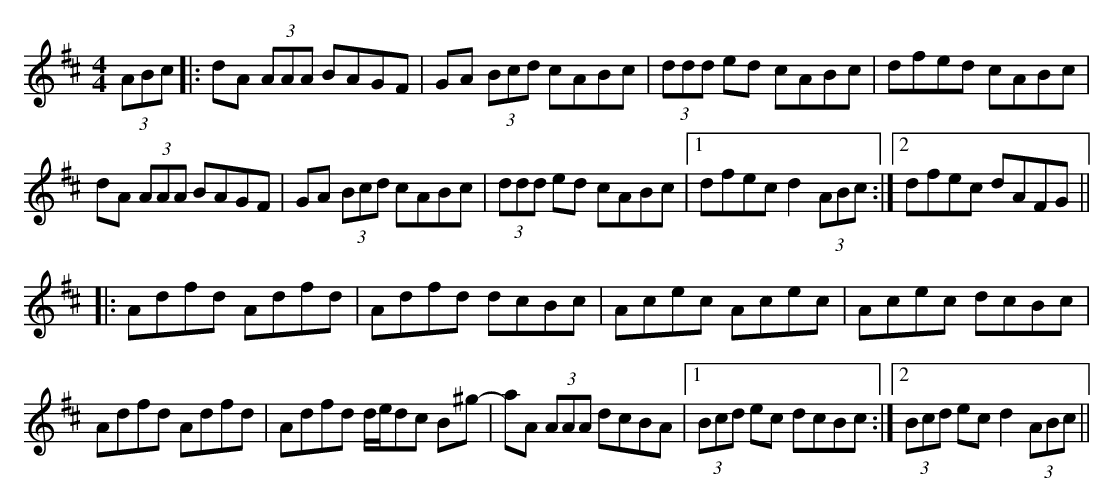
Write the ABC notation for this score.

X:1
M:4/4
K:D
(3ABc|:dA (3AAA BAGF|GA (3Bcd cABc|(3ddd ed cABc|dfed cABc|
dA (3AAA BAGF|GA (3Bcd cABc|(3ddd ed cABc|1 dfec d2 (3ABc:|2 dfec dAFG||
|:Adfd Adfd|Adfd dcBc|Acec Acec|Acec dcBc|
Adfd Adfd|Adfd d/e/dc B^g-|aA (3AAA dcBA|1 (3Bcd ec dcBc:|2 (3Bcd ec d2 (3ABc||
